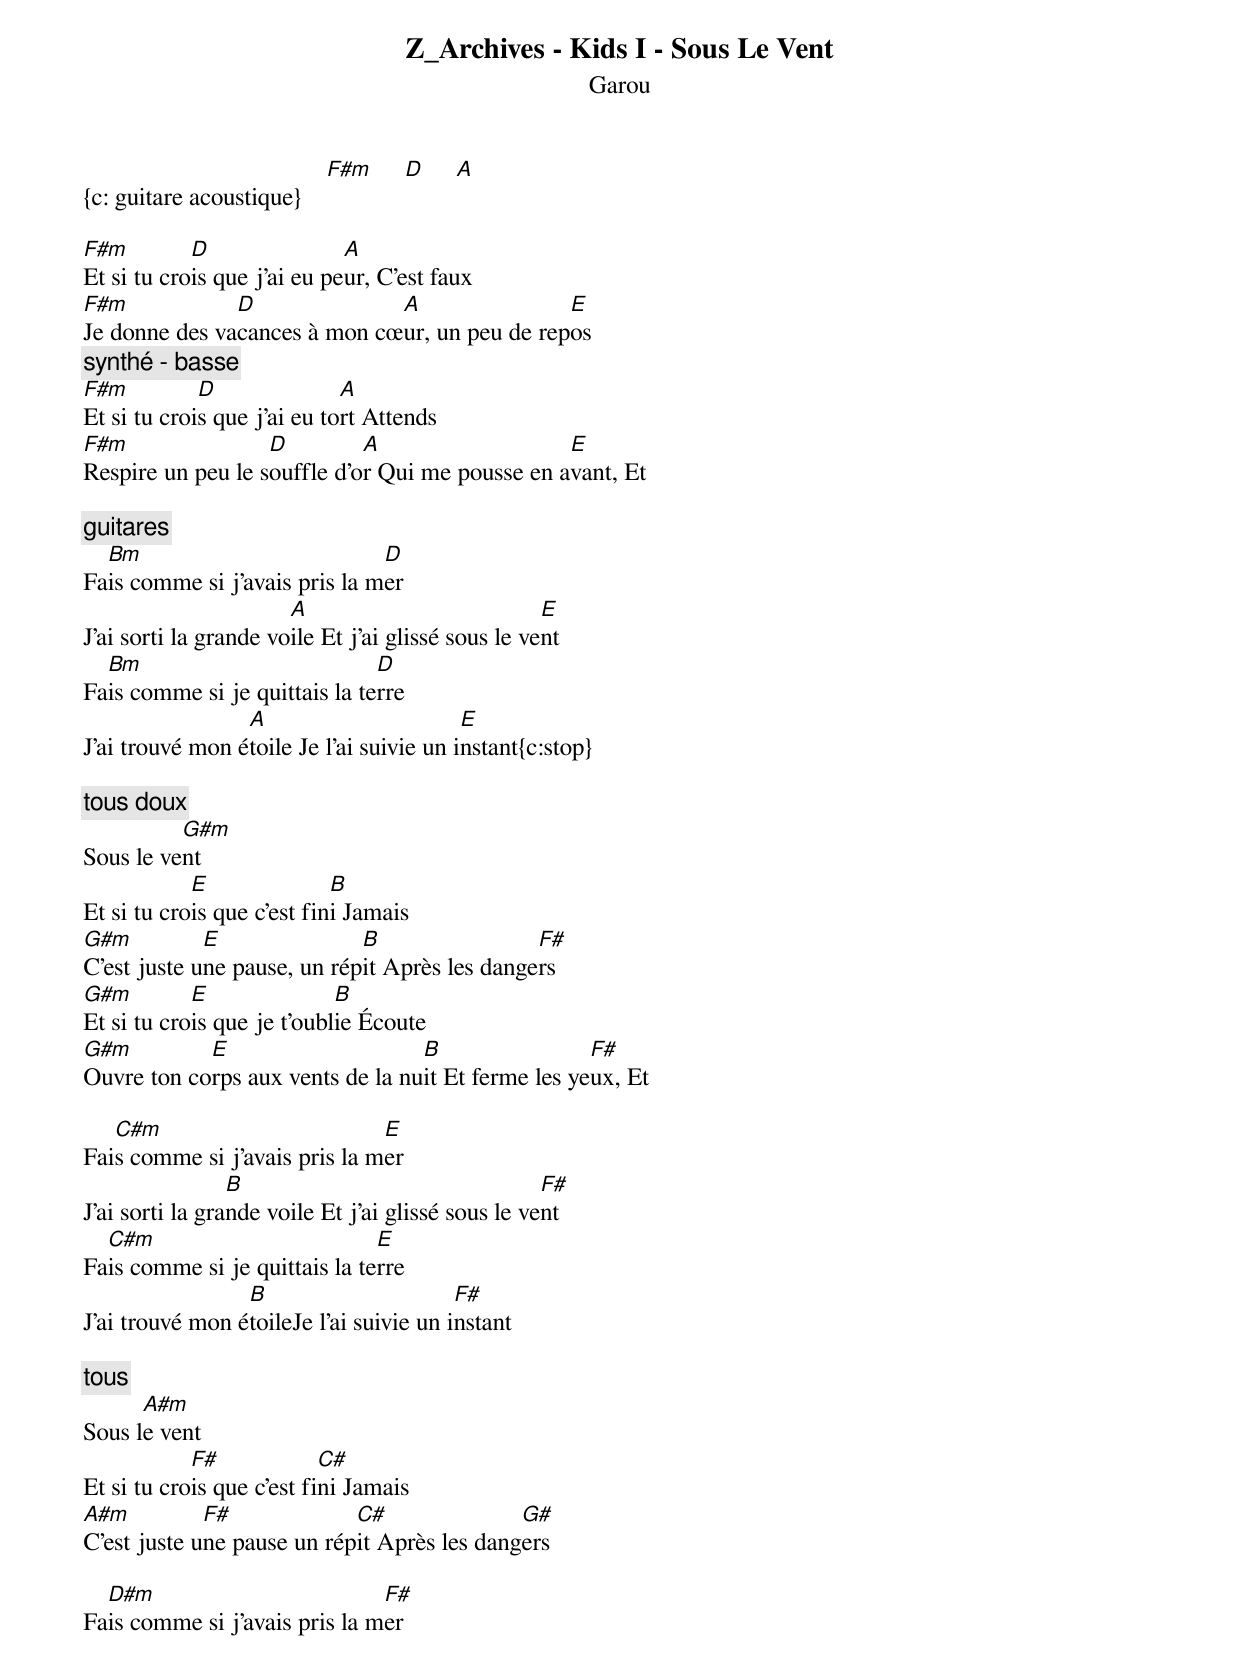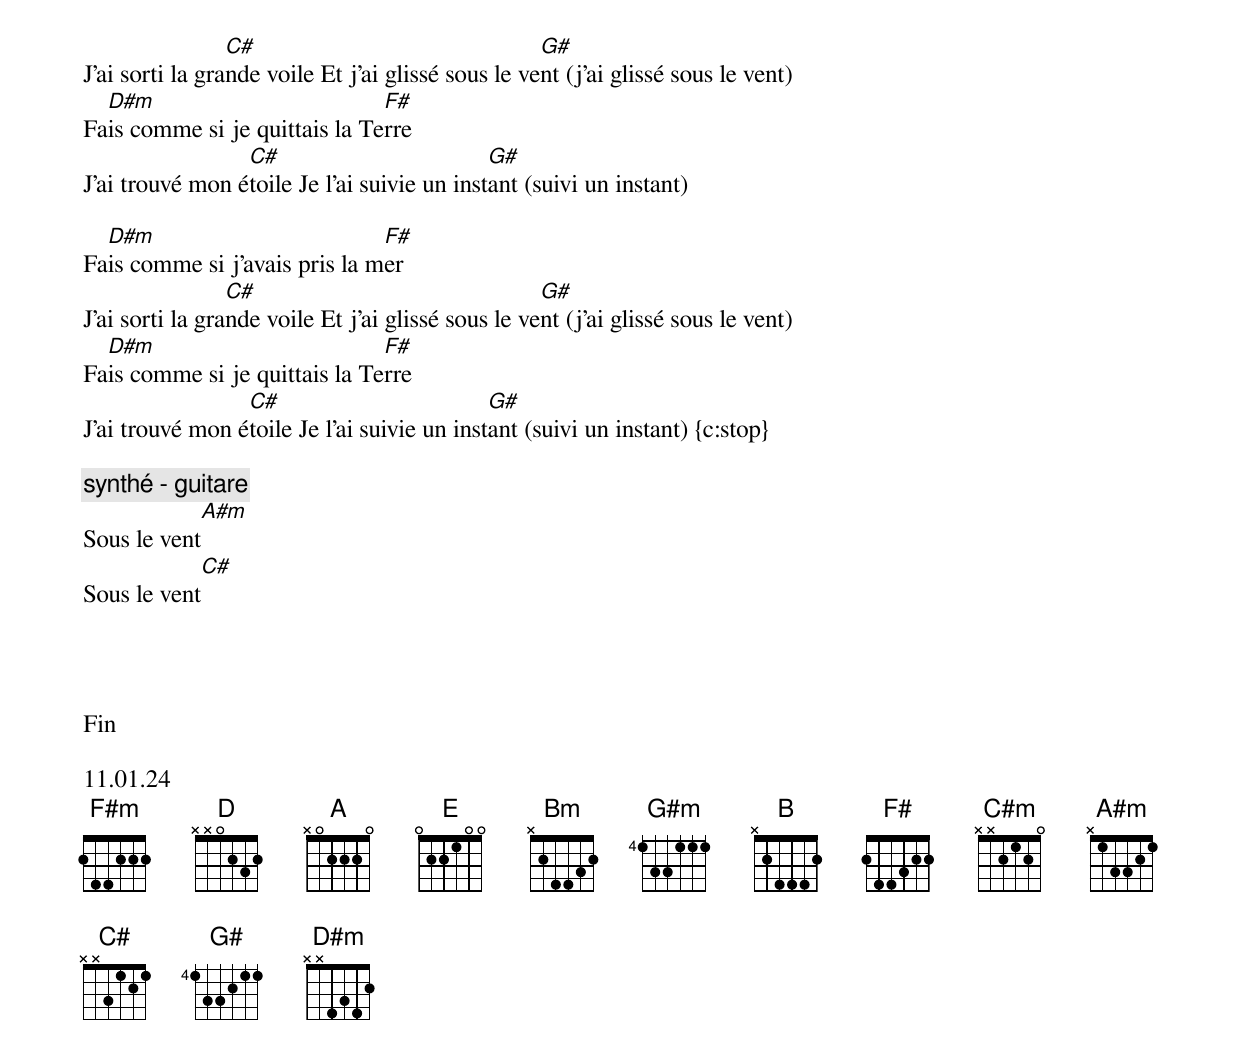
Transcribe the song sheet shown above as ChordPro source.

{title: Z_Archives - Kids I - Sous Le Vent}
{subtitle: Garou}
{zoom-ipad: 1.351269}

{c: guitare acoustique}    [F#m]     [D]     [A]

[F#m]Et si tu cro[D]is que j'ai eu pe[A]ur, C'est faux
[F#m]Je donne des va[D]cances à mon cœ[A]ur, un peu de rep[E]os
{c:synthé - basse}
[F#m]Et si tu croi[D]s que j'ai eu to[A]rt Attends
[F#m]Respire un peu le s[D]ouffle d'o[A]r Qui me pousse en a[E]vant, Et

{c:guitares}
Fa[Bm]is comme si j'avais pris la m[D]er
J'ai sorti la grande vo[A]ile Et j'ai glissé sous le ve[E]nt
Fa[Bm]is comme si je quittais la te[D]rre
J'ai trouvé mon é[A]toile Je l'ai suivie un i[E]nstant{c:stop}

{c:tous doux}
Sous le ve[G#m]nt
Et si tu cro[E]is que c'est fin[B]i Jamais
[G#m]C'est juste u[E]ne pause, un rép[B]it Après les dange[F#]rs
[G#m]Et si tu cro[E]is que je t'oubl[B]ie Écoute
[G#m]Ouvre ton co[E]rps aux vents de la nu[B]it Et ferme les ye[F#]ux, Et

Fai[C#m]s comme si j'avais pris la m[E]er
J'ai sorti la gra[B]nde voile Et j'ai glissé sous le ve[F#]nt
Fa[C#m]is comme si je quittais la te[E]rre
J'ai trouvé mon é[B]toileJe l'ai suivie un i[F#]nstant

{c:tous}
Sous l[A#m]e vent
Et si tu cro[F#]is que c'est fi[C#]ni Jamais
[A#m]C'est juste u[F#]ne pause un rép[C#]it Après les dang[G#]ers

Fa[D#m]is comme si j'avais pris la m[F#]er
J'ai sorti la gra[C#]nde voile Et j'ai glissé sous le ve[G#]nt (j'ai glissé sous le vent)
Fa[D#m]is comme si je quittais la Te[F#]rre
J'ai trouvé mon é[C#]toile Je l'ai suivie un inst[G#]ant (suivi un instant)

Fa[D#m]is comme si j'avais pris la m[F#]er
J'ai sorti la gra[C#]nde voile Et j'ai glissé sous le ve[G#]nt (j'ai glissé sous le vent)
Fa[D#m]is comme si je quittais la Te[F#]rre
J'ai trouvé mon é[C#]toile Je l'ai suivie un inst[G#]ant (suivi un instant) {c:stop}

{c:synthé - guitare}
Sous le vent[A#m]
Sous le vent[C#]




Fin

11.01.24
